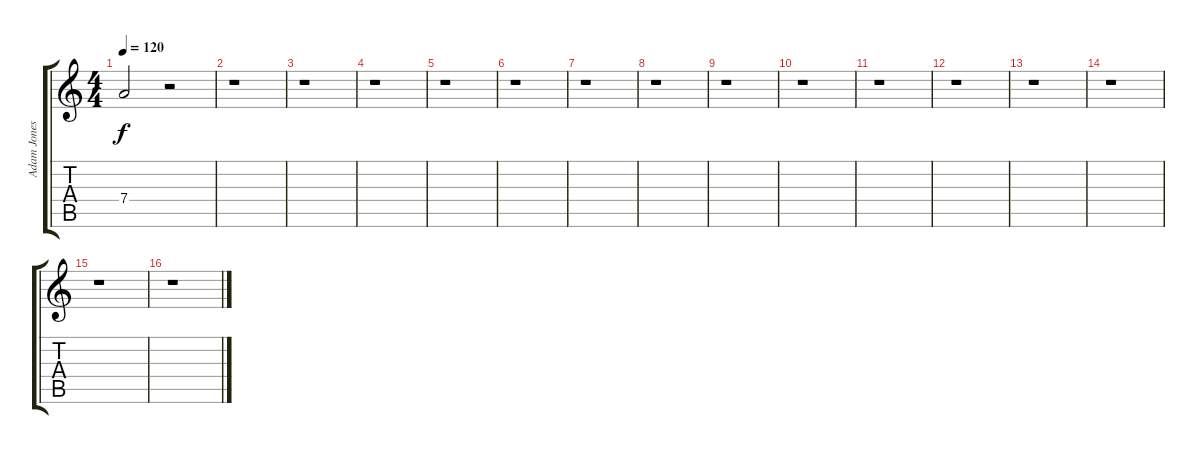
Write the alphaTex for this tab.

\track ("Adam Jones Distortion" "Adam Jones") {instrument distortionguitar}
\staff {score tabs}
\tuning (E4 B3 G3 D3 A2 D2) {hide}
\ts (4 4)
\tempo 120
\clef g2
\ks c
7.4{t}.2{dy f} r.2 |
r.1 |
r.1 |
r.1 |
r.1 |
r.1 |
r.1 |
r.1 |
r.1 |
r.1 |
r.1 |
r.1 |
r.1 |
r.1 |
r.1 |
r.1
